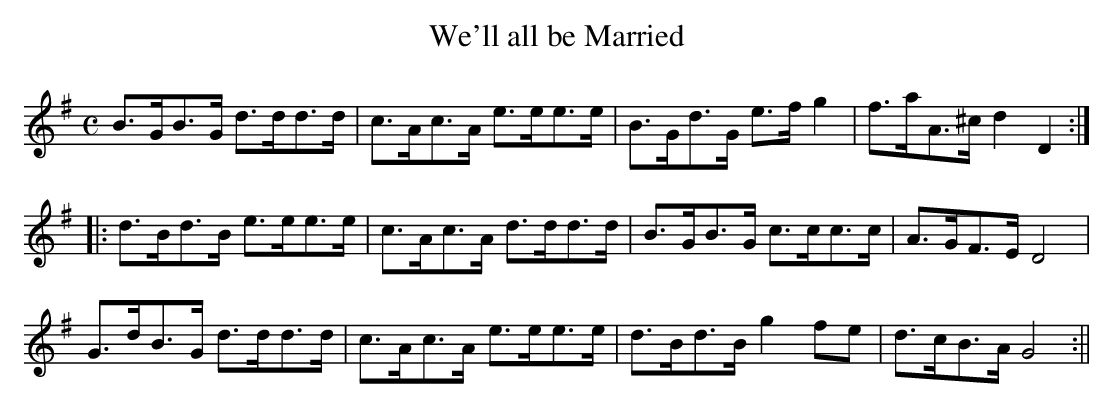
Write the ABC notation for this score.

X:1
T:We'll all be Married
M:C
L:1/8
K:G
B>GB>G d>dd>d | c>Ac>A e>ee>e | B>Gd>G e>f g2 | f>aA>^c d2D2 :|
|: d>Bd>B e>ee>e | c>Ac>A d>dd>d | B>GB>G c>cc>c | A>GF>E D4 |
G>dB>G d>dd>d | c>Ac>A e>ee>e | d>Bd>B g2 fe | d>cB>A G4 :||
